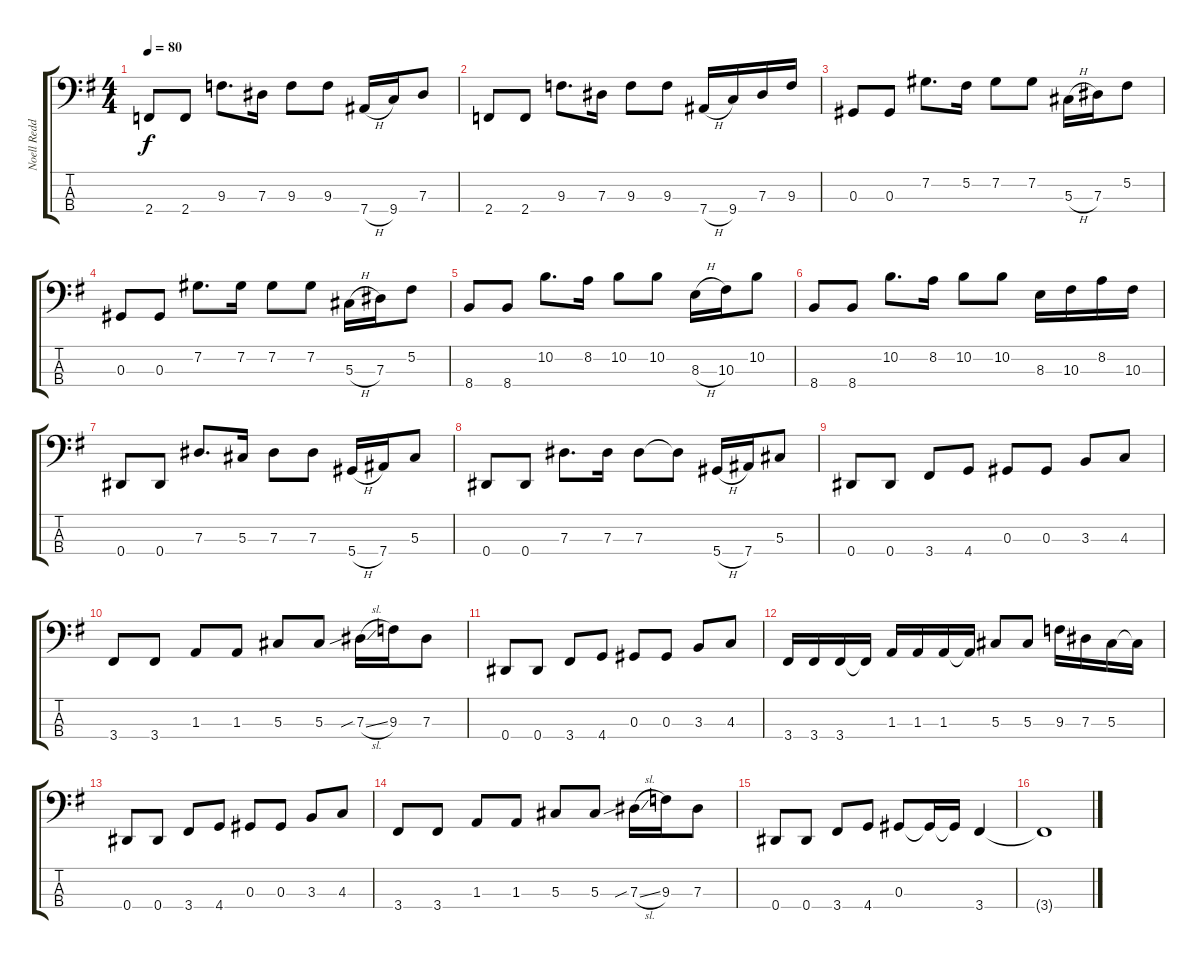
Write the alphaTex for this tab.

\track ("Noell Redding" "Noell Redd") {instrument electricbasspick}
\staff {score tabs}
\tuning (Gb2 Db2 Ab1 Eb1) {hide}
\ts (4 4)
\tempo 80
\clef f4
\ks eminor
2.4.8{dy f} 2.4.8 9.3.8{d} 7.3.16 9.3.8 9.3.8 7.4{h}.16 9.4.16 7.3.8 |
2.4.8 2.4.8 9.3.8{d} 7.3.16 9.3.8 9.3.8 7.4{h}.16 9.4.16 7.3.16 9.3.16 |
0.3.8 0.3.8 7.2.8{d} 5.2.16 7.2.8 7.2.8 5.3{h}.16 7.3.16 5.2.8 |
0.3.8 0.3.8 7.2.8{d} 7.2.16 7.2.8 7.2.8 5.3{h}.16 7.3.16 5.2.8 |
8.4.8 8.4.8 10.2.8{d} 8.2.16 10.2.8 10.2.8 8.3{h}.16 10.3.16 10.2.8 |
8.4.8 8.4.8 10.2.8{d} 8.2.16 10.2.8 10.2.8 8.3.16 10.3.16 8.2.16 10.3.16 |
0.4.8 0.4.8 7.3.8{d} 5.3.16 7.3.8 7.3.8 5.4{h}.16 7.4.16 5.3.8 |
0.4.8 0.4.8 7.3.8{d} 7.3.16 7.3.8 7.3{t}.8 5.4{h}.16 7.4.16 5.3.8 |
0.4.8 0.4.8 3.4.8 4.4.8 0.3.8 0.3.8 3.3.8 4.3.8 |
3.4.8 3.4.8 1.3.8 1.3.8 5.3.8 5.3.8 7.3{sib sl}.16 9.3.16 7.3.8 |
0.4.8 0.4.8 3.4.8 4.4.8 0.3.8 0.3.8 3.3.8 4.3.8 |
3.4.16 3.4.16 3.4.16 3.4{t}.16 1.3.16 1.3.16 1.3.16 1.3{t}.16 5.3.8 5.3.8 9.3.16 7.3.16 5.3.16 5.3{t}.16 |
0.4.8 0.4.8 3.4.8 4.4.8 0.3.8 0.3.8 3.3.8 4.3.8 |
3.4.8 3.4.8 1.3.8 1.3.8 5.3.8 5.3.8 7.3{sib sl}.16 9.3.16 7.3.8 |
0.4.8 0.4.8 3.4.8 4.4.8 0.3.8 0.3{t}.16 0.3{t}.16 3.4.4 |
3.4{t}.1
